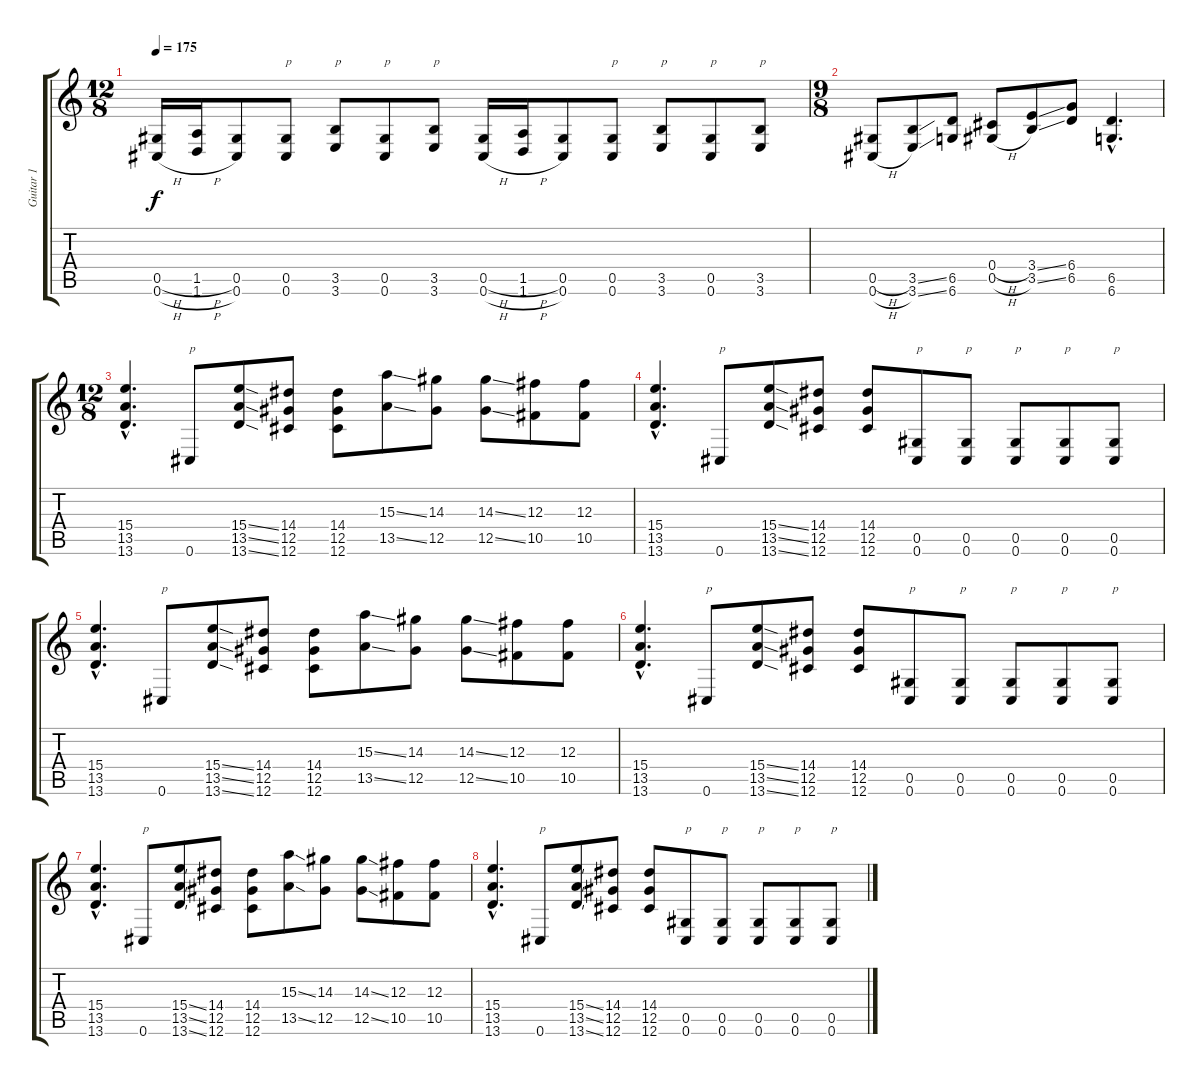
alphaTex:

\track ("Guitar 1" "Guitar 1") {instrument distortionguitar}
\staff {score tabs}
\tuning (Eb4 Bb3 Gb3 Db3 Ab2 Db2) {hide}
\ts (12 8)
\tempo 175
\clef g2
\ks c
(0.5{h} 0.6{h}).16{dy f} (1.5{h} 1.6{h}).16 (0.5 0.6).8 (0.5 0.6).8{txt "p"} (3.5 3.6).8{txt "p"} (0.5 0.6).8{txt "p"} (3.5 3.6).8{txt "p"} (0.5{h} 0.6{h}).16 (1.5{h} 1.6{h}).16 (0.5 0.6).8 (0.5 0.6).8{txt "p"} (3.5 3.6).8{txt "p"} (0.5 0.6).8{txt "p"} (3.5 3.6).8{txt "p"} |
\ts (9 8)
(0.5{h} 0.6{h}).8 (3.5{ss} 3.6{ss}).8 (6.5 6.6).8 (0.4{h} 0.5{h}).8 (3.4{ss} 3.5{ss}).8 (6.4 6.5).8 (6.5{hac} 6.6{hac}).4{d} |
\ts (12 8)
(15.4{hac} 13.5{hac} 13.6{hac}).4{d} 0.6.8{txt "p"} (15.4{ss} 13.5{ss} 13.6{ss}).8 (14.4 12.5 12.6).8 (14.4 12.5 12.6).8 (15.3{ss} 13.5{ss}).8 (14.3 12.5).8 (14.3{ss} 12.5{ss}).8 (12.3 10.5).8 (12.3 10.5).8 |
(15.4{hac} 13.5{hac} 13.6{hac}).4{d} 0.6.8{txt "p"} (15.4{ss} 13.5{ss} 13.6{ss}).8 (14.4 12.5 12.6).8 (14.4 12.5 12.6).8 (0.5 0.6).8{txt "p"} (0.5 0.6).8{txt "p"} (0.5 0.6).8{txt "p"} (0.5 0.6).8{txt "p"} (0.5 0.6).8{txt "p"} |
(15.4{hac} 13.5{hac} 13.6{hac}).4{d} 0.6.8{txt "p"} (15.4{ss} 13.5{ss} 13.6{ss}).8 (14.4 12.5 12.6).8 (14.4 12.5 12.6).8 (15.3{ss} 13.5{ss}).8 (14.3 12.5).8 (14.3{ss} 12.5{ss}).8 (12.3 10.5).8 (12.3 10.5).8 |
(15.4{hac} 13.5{hac} 13.6{hac}).4{d} 0.6.8{txt "p"} (15.4{ss} 13.5{ss} 13.6{ss}).8 (14.4 12.5 12.6).8 (14.4 12.5 12.6).8 (0.5 0.6).8{txt "p"} (0.5 0.6).8{txt "p"} (0.5 0.6).8{txt "p"} (0.5 0.6).8{txt "p"} (0.5 0.6).8{txt "p"} |
(15.4{hac} 13.5{hac} 13.6{hac}).4{d} 0.6.8{txt "p"} (15.4{ss} 13.5{ss} 13.6{ss}).8 (14.4 12.5 12.6).8 (14.4 12.5 12.6).8 (15.3{ss} 13.5{ss}).8 (14.3 12.5).8 (14.3{ss} 12.5{ss}).8 (12.3 10.5).8 (12.3 10.5).8 |
(15.4{hac} 13.5{hac} 13.6{hac}).4{d} 0.6.8{txt "p"} (15.4{ss} 13.5{ss} 13.6{ss}).8 (14.4 12.5 12.6).8 (14.4 12.5 12.6).8 (0.5 0.6).8{txt "p"} (0.5 0.6).8{txt "p"} (0.5 0.6).8{txt "p"} (0.5 0.6).8{txt "p"} (0.5 0.6).8{txt "p"}
